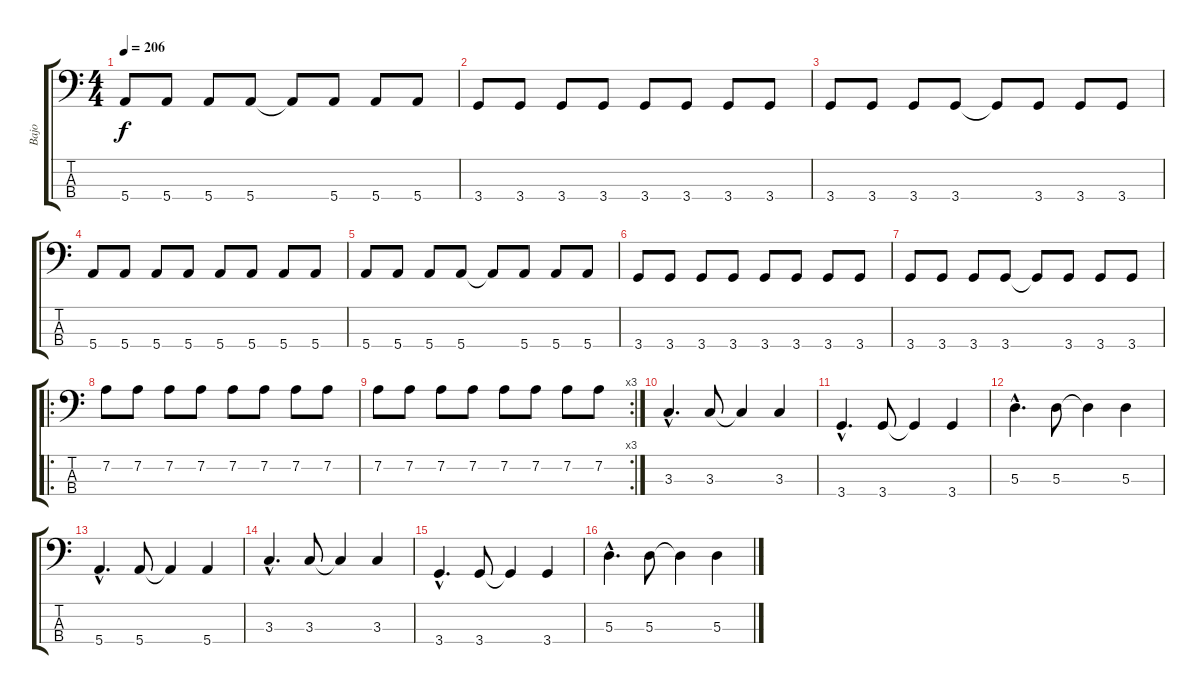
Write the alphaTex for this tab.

\track ("Bajo" "Bajo") {instrument electricbassfinger}
\staff {score tabs}
\tuning (G2 D2 A1 E1) {hide}
\ts (4 4)
\tempo 206
\clef f4
\ks c
5.4.8{dy f} 5.4.8 5.4.8 5.4.8 5.4{t}.8 5.4.8 5.4.8 5.4.8 |
3.4.8 3.4.8 3.4.8 3.4.8 3.4.8 3.4.8 3.4.8 3.4.8 |
3.4.8 3.4.8 3.4.8 3.4.8 3.4{t}.8 3.4.8 3.4.8 3.4.8 |
5.4.8 5.4.8 5.4.8 5.4.8 5.4.8 5.4.8 5.4.8 5.4.8 |
5.4.8 5.4.8 5.4.8 5.4.8 5.4{t}.8 5.4.8 5.4.8 5.4.8 |
3.4.8 3.4.8 3.4.8 3.4.8 3.4.8 3.4.8 3.4.8 3.4.8 |
3.4.8 3.4.8 3.4.8 3.4.8 3.4{t}.8 3.4.8 3.4.8 3.4.8 |
\ro
7.2.8 7.2.8 7.2.8 7.2.8 7.2.8 7.2.8 7.2.8 7.2.8 |
\rc 3
7.2.8 7.2.8 7.2.8 7.2.8 7.2.8 7.2.8 7.2.8 7.2.8 |
3.3{hac}.4{d} 3.3.8 3.3{t}.4 3.3.4 |
3.4{hac}.4{d} 3.4.8 3.4{t}.4 3.4.4 |
5.3{hac}.4{d} 5.3.8 5.3{t}.4 5.3.4 |
5.4{hac}.4{d} 5.4.8 5.4{t}.4 5.4.4 |
3.3{hac}.4{d} 3.3.8 3.3{t}.4 3.3.4 |
3.4{hac}.4{d} 3.4.8 3.4{t}.4 3.4.4 |
5.3{hac}.4{d} 5.3.8 5.3{t}.4 5.3.4
